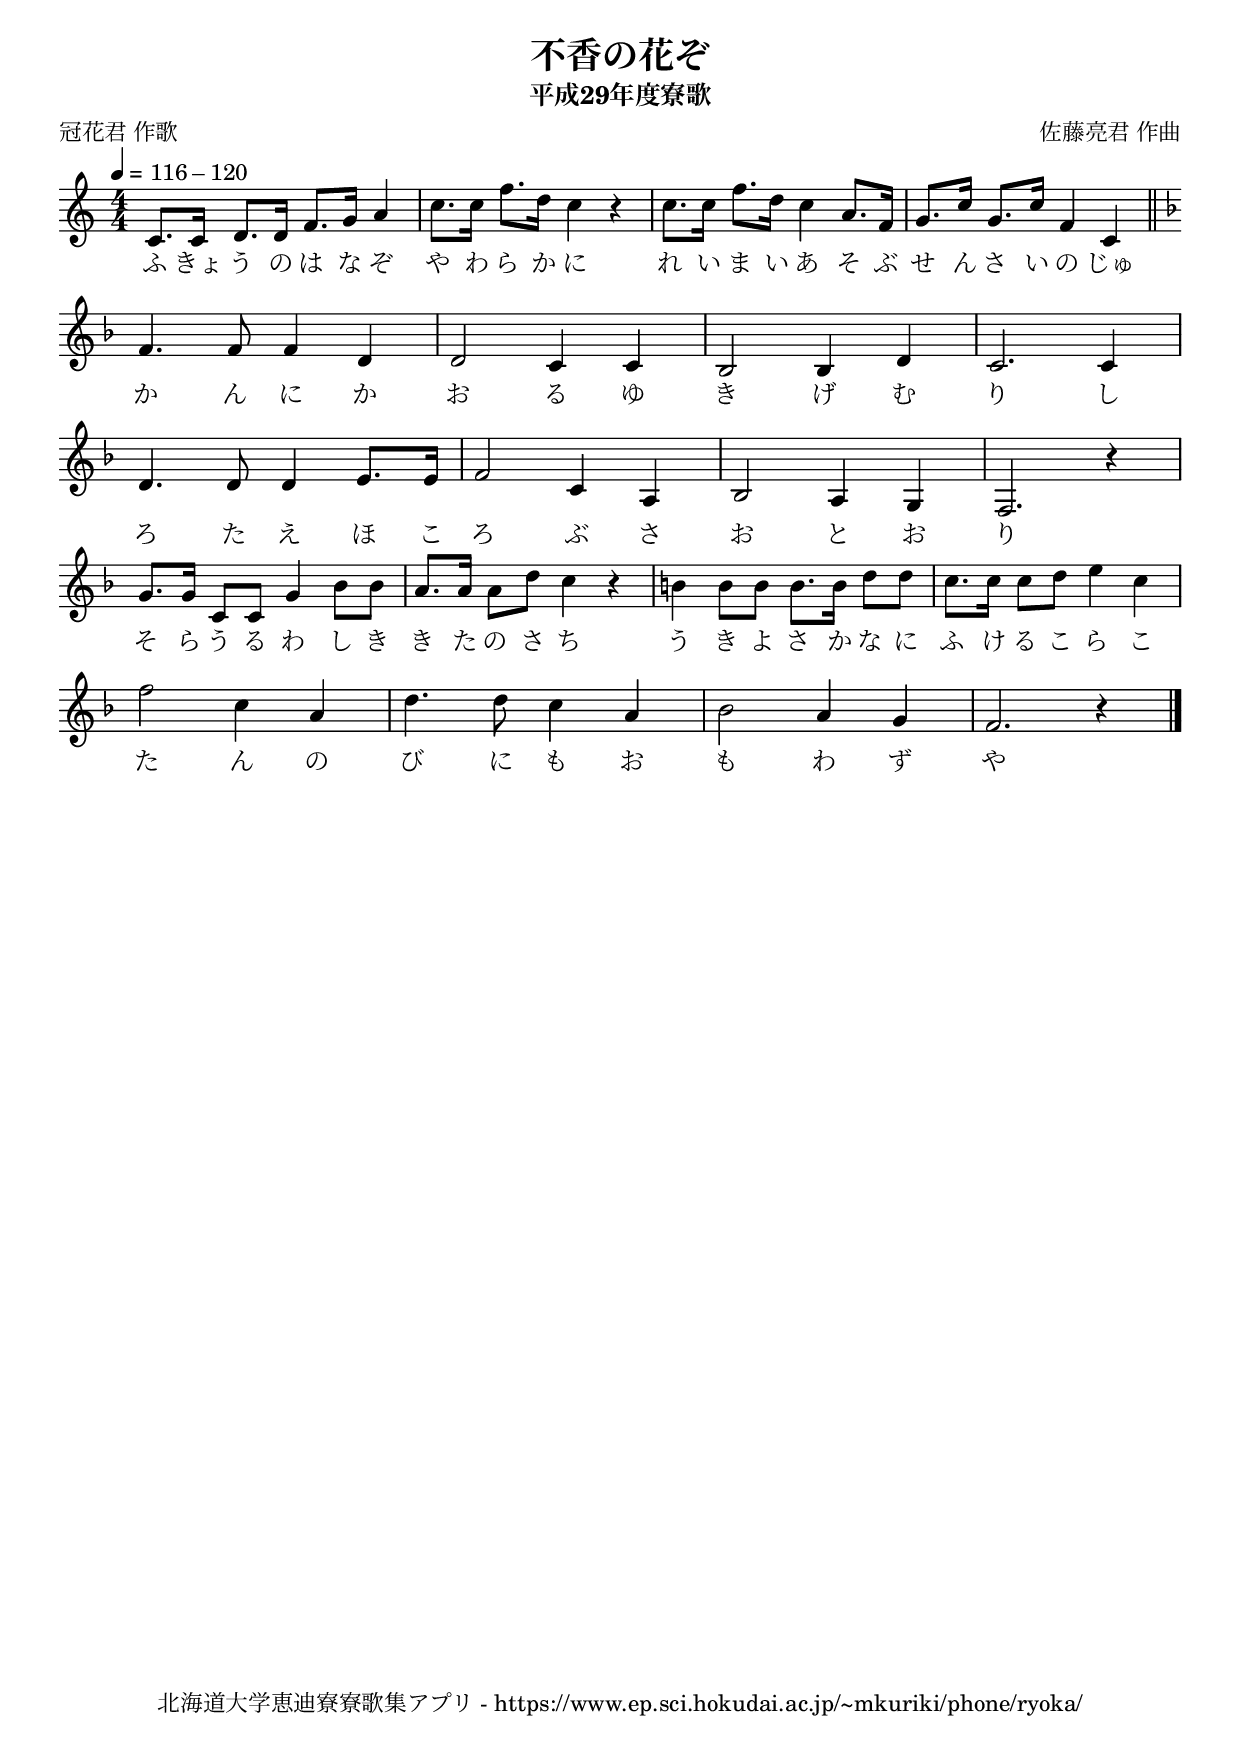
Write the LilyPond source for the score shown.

\version "2.18.2"

\paper {indent = 0}

\header {
  title = "不香の花ぞ"
  subtitle = "平成29年度寮歌"
  composer = "佐藤亮君 作曲"
  poet = "冠花君 作歌"
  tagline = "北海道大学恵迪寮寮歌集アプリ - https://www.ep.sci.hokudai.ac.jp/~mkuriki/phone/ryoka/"
}

melody = \relative c'{
  \tempo 4 = 116 - 120
  \autoBeamOn
  \numericTimeSignature
  \override BreathingSign.text = \markup { \musicglyph #"scripts.upedaltoe" } % ブレスの記号指定
  \key c \major
  \time 4/4
  c8. [ c16 ] d8. [ d16 ] f8. [ g16 ] a4 |
  c8. [ c16 ] f8. [ d16 ] c4 r4 |
  c8. [ c16 ] f8. [ d16 ] c4 a8. [ f16 ] |
  g8. [ c16 ] g8. [ c16 ] f,4 c4 \bar "||" \break
  \key f \major
  f4. f8 f4 d4 |
  d2 c4 c4 |
  bes2 bes4 d4 |
  c2. c4 \break | \break
  d4. d8 d4 e8. [ e16 ] |
  f2 c4 a4 |
  bes2 a4 g4 |
  f2. r4 \break | \break
  g'8. [ g16 ] c,8 [ c8 ] g'4 bes8 [ bes8 ] |
  a8. [ a16 ] a8 [ d8 ] c4 r4 |
  b4 b8 [ b8 ] b8. [ b16 ] d8 [ d8 ] |
  c8. [ c16 ] c8 [ d8 ] e4 c4 | \break
  f2 c4 a4 |
  d4. d8 c4 a4 |
  bes2 a4 g4 |
  f2. r4 
  \bar "|."
}


text = \lyricmode {
  ふ きょ う の は な ぞ や わ ら か に
  れ い ま い あ そ ぶ せ ん さ い の
  じゅ か ん に か お る ゆ き げ む り 
  し ろ た え ほ こ ろ ぶ
  さ お と お り そ ら う る わ し き き た の さ ち
  う き よ さ か な に ふ け る こ ら
  こ た ん の び に も お も わ ず や
}

\score {
  <<
    % ギターコード
    %{
    \new ChordNames \with {midiInstrument = #"acoustic guitar (nylon)"}{
      \set chordChanges = ##t
      \harmony
    }
    %}
    
    % メロディーライン
    \new Voice = "one"{\melody}
    % 歌詞
    \new Lyrics \lyricsto "one" \text
    % 太鼓
    % \new DrumStaff \with{
    %   \remove "Time_signature_engraver"
    %   drumStyleTable = #percussion-style
    %   \override StaffSymbol.line-count = #1
    %   \hide Stem
    % }
    % \drum\paper{
  
  >>
  
  \midi {}
  \layout {
    \context {
      \Score
      \remove "Bar_number_engraver"
    }
  }

}


